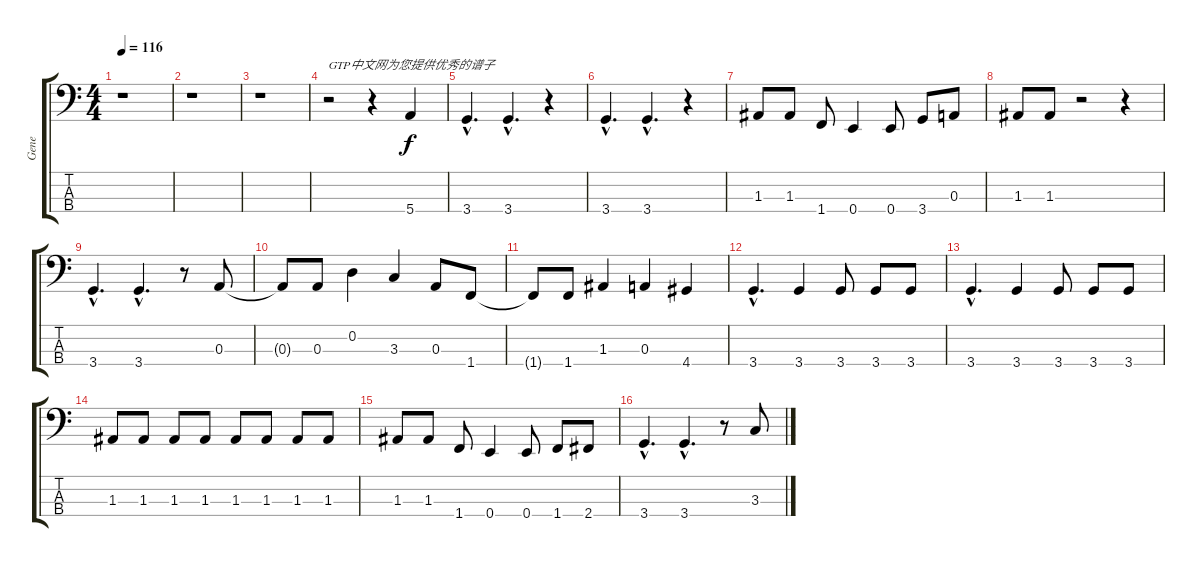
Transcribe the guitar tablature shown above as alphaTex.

\track ("Gene" "Gene") {instrument electricbasspick}
\staff {score tabs}
\tuning (G2 D2 A1 E1) {hide}
\ts (4 4)
\tempo 116
\clef f4
\ks c
r.1{dy f instrument electricbasspick} |
r.1 |
r.1 |
r.2{txt "GTP中文网为您提供优秀的谱子"} r.4 5.4.4 |
3.4{hac}.4{d} 3.4{hac}.4{d} r.4 |
3.4{hac}.4{d} 3.4{hac}.4{d} r.4 |
1.3.8 1.3.8 1.4.8 0.4.4 0.4.8 3.4.8 0.3.8 |
1.3.8 1.3.8 r.2 r.4 |
3.4{hac}.4{d} 3.4{hac}.4{d} r.8 0.3.8 |
0.3{t}.8 0.3.8 0.2.4 3.3.4 0.3.8 1.4.8 |
1.4{t}.8 1.4.8 1.3.4 0.3.4 4.4.4 |
3.4{hac}.4{d} 3.4.4 3.4.8 3.4.8 3.4.8 |
3.4{hac}.4{d} 3.4.4 3.4.8 3.4.8 3.4.8 |
1.3.8 1.3.8 1.3.8 1.3.8 1.3.8 1.3.8 1.3.8 1.3.8 |
1.3.8 1.3.8 1.4.8 0.4.4 0.4.8 1.4.8 2.4.8 |
3.4{hac}.4{d} 3.4{hac}.4{d} r.8 3.3.8
